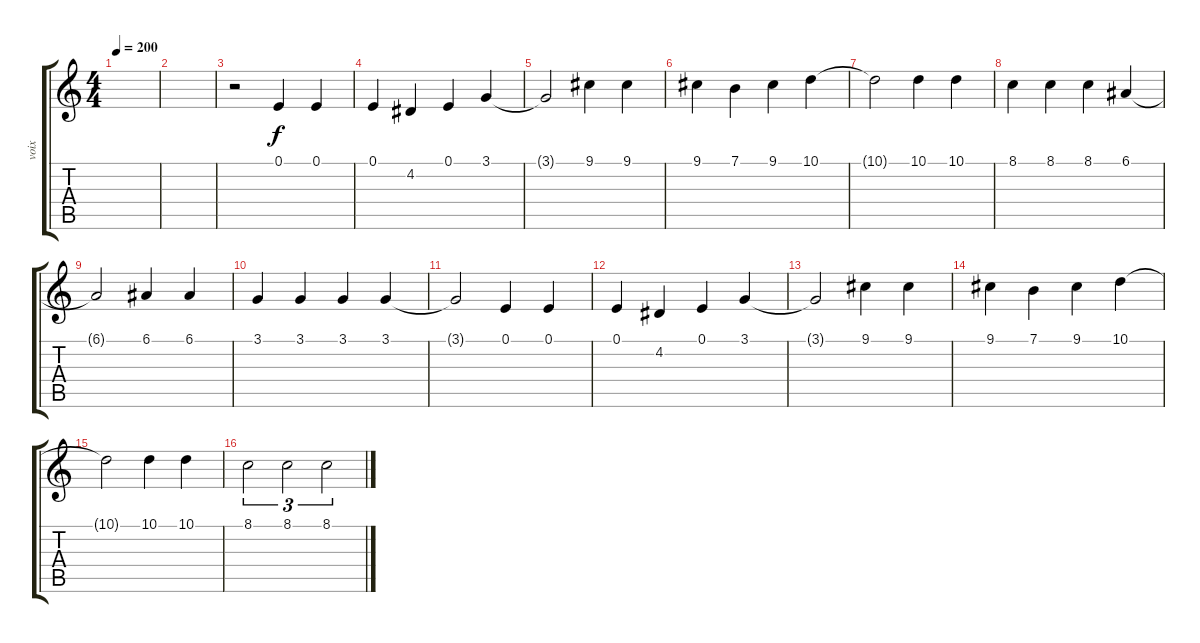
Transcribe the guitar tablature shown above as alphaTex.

\track ("voix" "voix") {instrument vibraphone}
\staff {score tabs}
\tuning (E4 B3 G3 D3 A2 E2) {hide}
\ts (4 4)
\tempo 200
\clef g2
\ks c
|
|
r.2 0.1.4 0.1.4 |
0.1.4 4.2.4 0.1.4 3.1.4 |
3.1{t}.2 9.1.4 9.1.4 |
9.1.4 7.1.4 9.1.4 10.1.4 |
10.1{t}.2 10.1.4 10.1.4 |
8.1.4 8.1.4 8.1.4 6.1.4 |
6.1{t}.2 6.1.4 6.1.4 |
3.1.4 3.1.4 3.1.4 3.1.4 |
3.1{t}.2 0.1.4 0.1.4 |
0.1.4 4.2.4 0.1.4 3.1.4 |
3.1{t}.2 9.1.4 9.1.4 |
9.1.4 7.1.4 9.1.4 10.1.4 |
10.1{t}.2 10.1.4 10.1.4 |
8.1.2{tu (3 2)} 8.1.2{tu (3 2)} 8.1.2{tu (3 2)}
